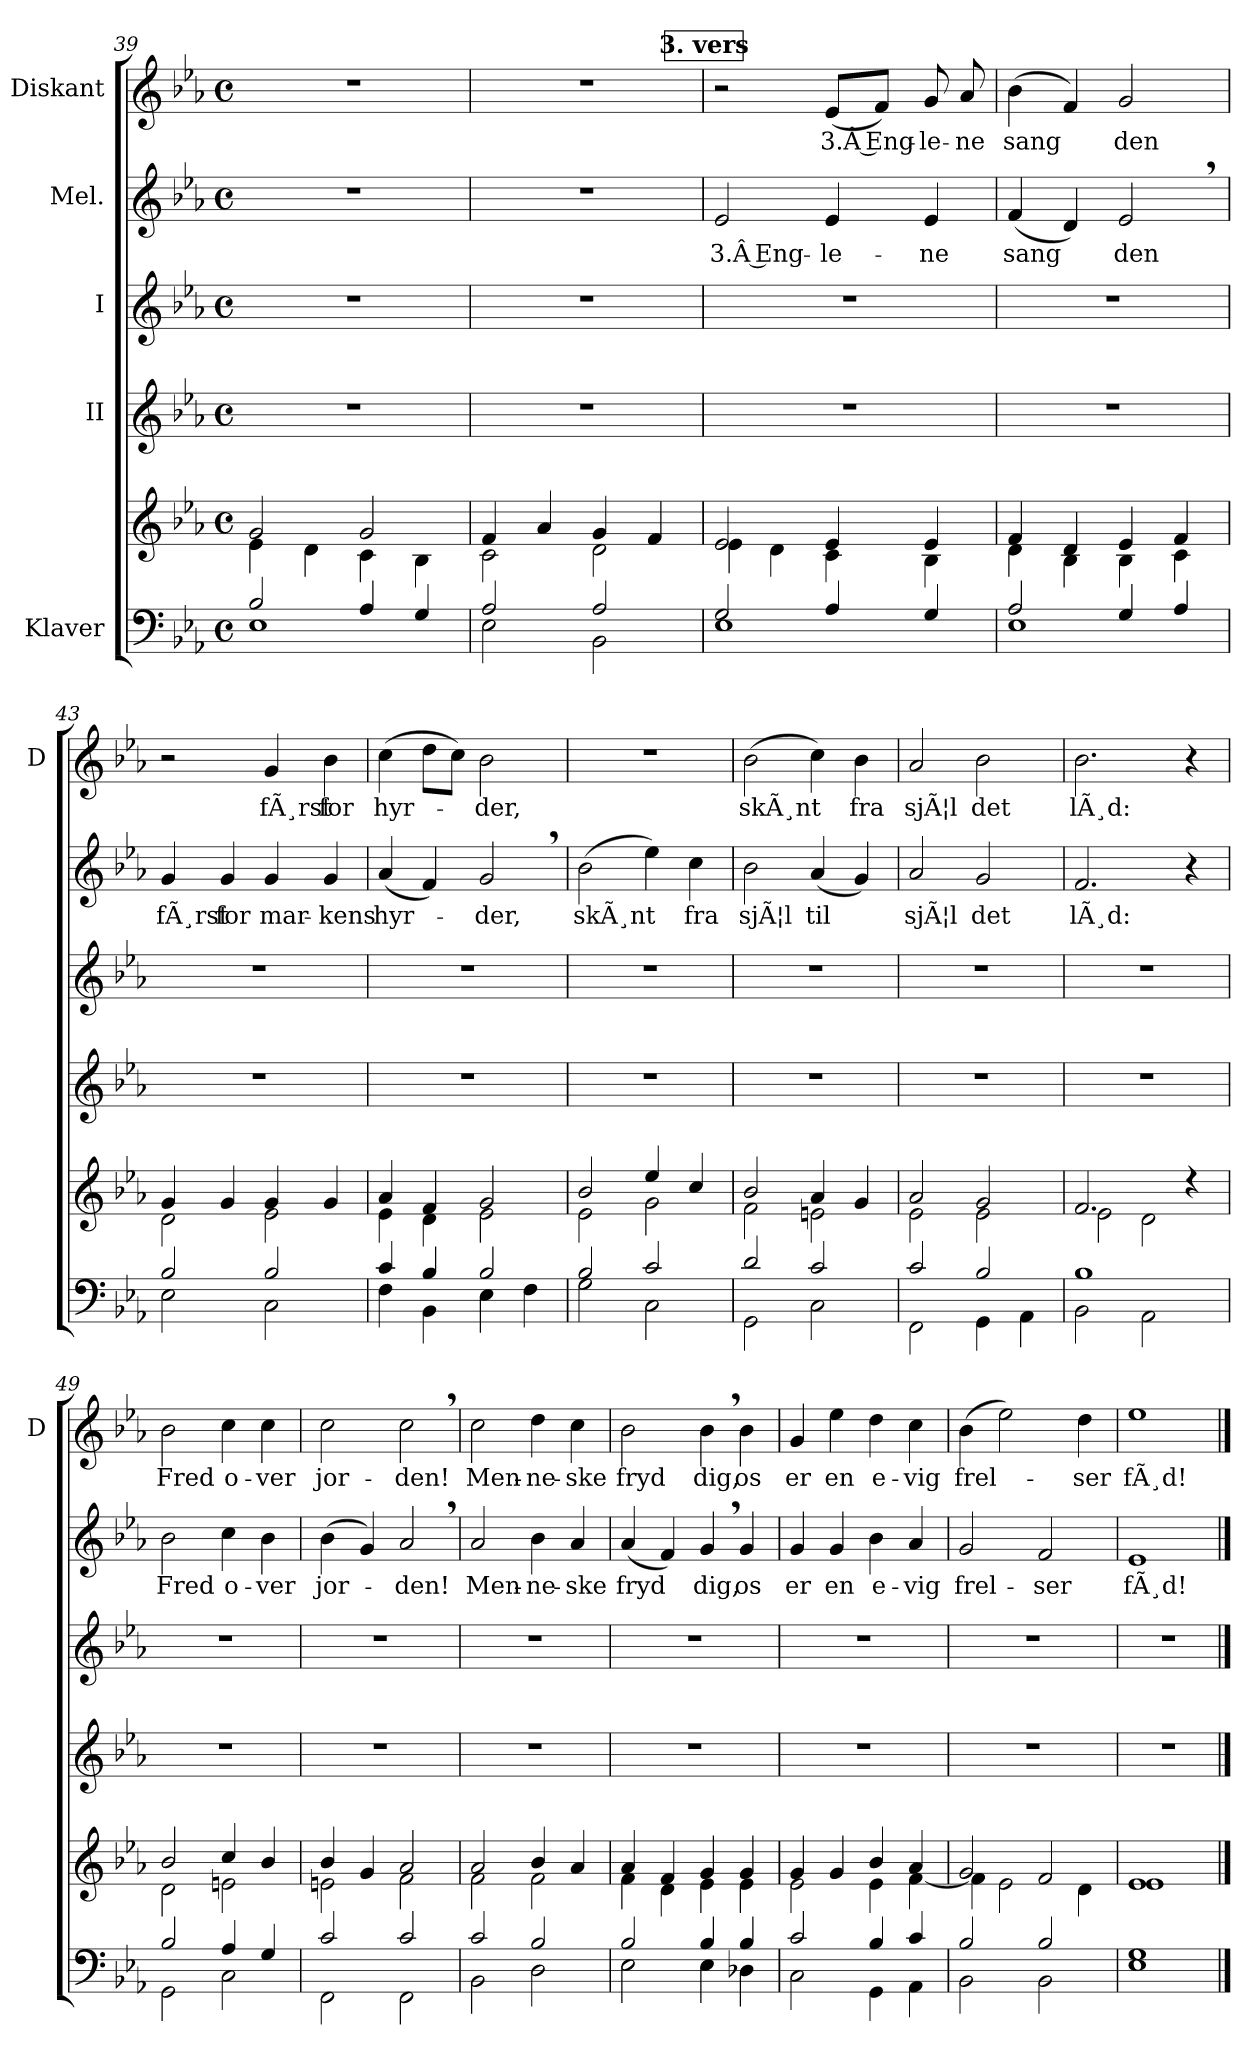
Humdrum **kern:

**kern	**kern	**kern	**kern	**kern	**text	**kern	**text
*part5	*part5	*part4	*part3	*part2	*part2	*part1	*part1
*staff6	*staff5	*staff4	*staff3	*staff2	*staff2	*staff1	*staff1
*I"Klaver	*	*I"II	*I"I	*I"Mel.	*	*I"Diskant	*
*	*	*	*	*	*	*I'D	*
*clefF4	*clefG2	*clefG2	*clefG2	*clefG2	*	*clefG2	*
*k[b-e-a-]	*k[b-e-a-]	*k[b-e-a-]	*k[b-e-a-]	*k[b-e-a-]	*	*k[b-e-a-]	*
*M4/4	*M4/4	*M4/4	*M4/4	*M4/4	*	*M4/4	*
*met(c)	*met(c)	*met(c)	*met(c)	*met(c)	*	*met(c)	*
=39	=39	=39	=39	=39	=39	=39	=39
*^	*^	*	*	*	*	*	*
2B-/	1E-	2g/	4e-\	1r	1r	1r	.	1r	.
.	.	.	4d\	.	.	.	.	.	.
4A-/	.	2g/	4c\	.	.	.	.	.	.
4G/	.	.	4B-\	.	.	.	.	.	.
=40	=40	=40	=40	=40	=40	=40	=40	=40	=40
2A-/	2E-\	4f/	2c\	1r	1r	1r	.	1r	.
.	.	4a-/	.	.	.	.	.	.	.
2A-/	2BB-\	4g/	2d\	.	.	.	.	.	.
.	.	4f/	.	.	.	.	.	.	.
!!LO:LB:g=z
!!LO:REH:place=s1:a:B:fs=14:t=3. vers
=41	=41	=41	=41	=41	=41	=41	=41	=41	=41
2G/	1E-	2e-/	4e-\	1r	1r	2e-/	3.Â Eng-	2r	.
.	.	.	4d\	.	.	.	.	.	.
4A-/	.	4e-/	4c\	.	.	4e-/	-le-	(<8e-/L	3.Â Eng-
.	.	.	.	.	.	.	.	8f/J)	.
4G/	.	4e-/	4B-\	.	.	4e-/	-ne	8g/	-le-
.	.	.	.	.	.	.	.	8a-/	-ne
=42	=42	=42	=42	=42	=42	=42	=42	=42	=42
2A-/	1E-	4f/	4d\	1r	1r	(<4f/	sang	(>4b-\	sang
.	.	4d/	4B-\	.	.	4d/)	.	4f/)	.
4G/	.	4e-/	4B-\	.	.	2e-,/	den	2g/	den
4A-/	.	4f/	4c\	.	.	.	.	.	.
=43	=43	=43	=43	=43	=43	=43	=43	=43	=43
2B-/	2E-\	4g/	2d\	1r	1r	4g/	fÃ¸rst	2r	.
.	.	4g/	.	.	.	4g/	for	.	.
2B-/	2C\	4g/	2e-\	.	.	4g/	mar-	4g/	fÃ¸rst
.	.	4g/	.	.	.	4g/	-kens	4b-\	for
=44	=44	=44	=44	=44	=44	=44	=44	=44	=44
4c/	4F\	4a-/	4e-\	1r	1r	(<4a-/	hyr-	(>4cc\	hyr-
4B-/	4BB-\	4f/	4d\	.	.	4f/)	.	8dd\L	.
.	.	.	.	.	.	.	.	8cc\J)	.
2B-/	4E-\	2g/	2e-\	.	.	2g,/	-der,	2b-\	-der,
.	4F\	.	.	.	.	.	.	.	.
=45	=45	=45	=45	=45	=45	=45	=45	=45	=45
2B-/	2G\	2b-/	2e-\	1r	1r	(>2b-\	skÃ¸nt	1r	.
2c/	2C\	4ee-/	2g\	.	.	4ee-\)	.	.	.
.	.	4cc/	.	.	.	4cc\	fra	.	.
=46	=46	=46	=46	=46	=46	=46	=46	=46	=46
2d/	2GG\	2b-/	2f\	1r	1r	2b-\	sjÃ¦l	(>2b-\	skÃ¸nt
2c/	2C\	4a-/	2en\	.	.	(<4a-/	til	4cc\)	.
.	.	4g/	.	.	.	4g/)	.	4b-\	fra
=47	=47	=47	=47	=47	=47	=47	=47	=47	=47
2c/	2FF\	2a-/	2e-\	1r	1r	2a-/	sjÃ¦l	2a-/	sjÃ¦l
2B-/	4GG\	2g/	2e-\	.	.	2g/	det	2b-\	det
.	4AA-\	.	.	.	.	.	.	.	.
!!LO:PB:g=z
=48	=48	=48	=48	=48	=48	=48	=48	=48	=48
1B-	2BB-\	2.f/	2e-\	1r	1r	2.f/	lÃ¸d:	2.b-\	lÃ¸d:
.	2AA-\	.	2d\	.	.	.	.	.	.
.	.	4r	.	.	.	4r	.	4r	.
=49	=49	=49	=49	=49	=49	=49	=49	=49	=49
2B-/	2GG\	2b-/	2d\	1r	1r	2b-\	Fred	2b-\	Fred
4A-/	2C\	4cc/	2en\	.	.	4cc\	o-	4cc\	o-
4G/	.	4b-/	.	.	.	4b-\	-ver	4cc\	-ver
=50	=50	=50	=50	=50	=50	=50	=50	=50	=50
2c/	2FF\	4b-/	2en\	1r	1r	(>4b-\	jor-	2cc\	jor-
.	.	4g/	.	.	.	4g/)	.	.	.
2c/	2FF\	2a-/	2f\	.	.	2a-,/	-den!	2cc,\	-den!
=51	=51	=51	=51	=51	=51	=51	=51	=51	=51
2c/	2BB-\	2a-/	2f\	1r	1r	2a-/	Men-	2cc\	Men-
2B-/	2D\	4b-/	2f\	.	.	4b-\	-ne-	4dd\	-ne-
.	.	4a-/	.	.	.	4a-/	-ske	4cc\	-ske
=52	=52	=52	=52	=52	=52	=52	=52	=52	=52
2B-/	2E-\	4a-/	4f\	1r	1r	(<4a-/	fryd	2b-\	fryd
.	.	4f/	4d\	.	.	4f/)	.	.	.
4B-/	4E-\	4g/	4e-\	.	.	4g,/	dig,	4b-,\	dig,
4B-/	4D-X\	4g/	4e-\	.	.	4g/	os	4b-\	os
=53	=53	=53	=53	=53	=53	=53	=53	=53	=53
2c/	2C\	4g/	2e-\	1r	1r	4g/	er	4g/	er
.	.	4g/	.	.	.	4g/	en	4ee-\	en
4B-/	4GG\	4b-/	4e-\	.	.	4b-\	e-	4dd\	e-
4c/	4AA-\	4a-/	[4f\	.	.	4a-/	-vig	4cc\	-vig
=54	=54	=54	=54	=54	=54	=54	=54	=54	=54
2B-/	2BB-\	2g/	4f\]	1r	1r	2g/	frel-	(>4b-\	frel-
.	.	.	2e-\	.	.	.	.	2ee-\)	.
2B-/	2BB-\	2f/	.	.	.	2f/	-ser	.	.
.	.	.	4d\	.	.	.	.	4dd\	-ser
=55	=55	=55	=55	=55	=55	=55	=55	=55	=55
1G	1E-	1e-	1e-	1r	1r	1e-	fÃ¸d!	1ee-	fÃ¸d!
*v	*v	*	*	*	*	*	*	*	*
*	*v	*v	*	*	*	*	*	*
==	==	==	==	==	==	==	==
*-	*-	*-	*-	*-	*-	*-	*-
